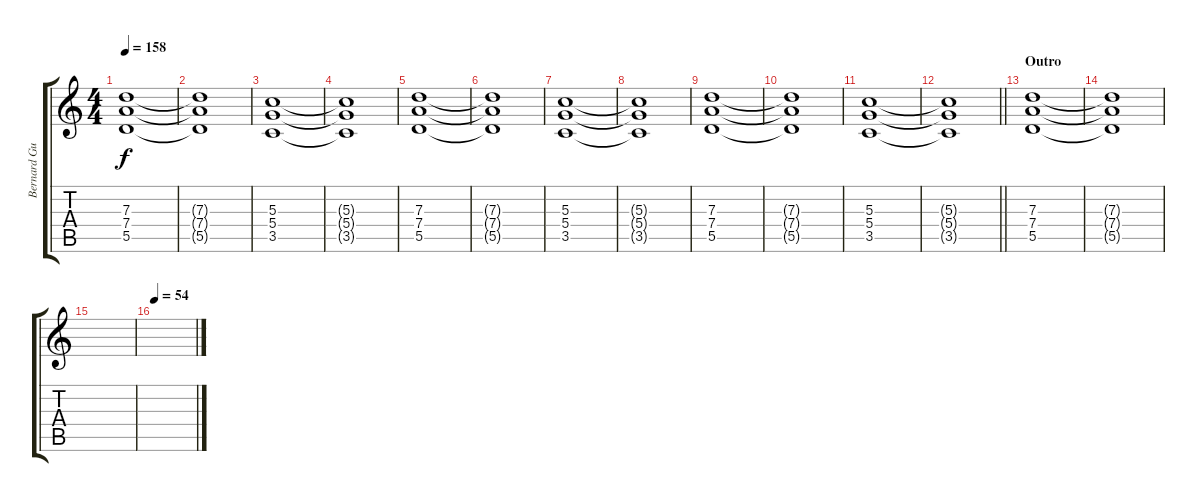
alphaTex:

\track ("Bernard Guitar 1" "Bernard Gu") {instrument electricguitarclean}
\staff {score tabs}
\tuning (E4 B3 G3 D3 A2 E2) {hide}
\ts (4 4)
\tempo 158
\clef g2
\ks c
(7.3 7.4 5.5).1{dy f} |
(7.3{t} 7.4{t} 5.5{t}).1 |
(5.3 5.4 3.5).1 |
(5.3{t} 5.4{t} 3.5{t}).1 |
(7.3 7.4 5.5).1 |
(7.3{t} 7.4{t} 5.5{t}).1 |
(5.3 5.4 3.5).1 |
(5.3{t} 5.4{t} 3.5{t}).1 |
(7.3 7.4 5.5).1 |
(7.3{t} 7.4{t} 5.5{t}).1 |
(5.3 5.4 3.5).1 |
\barLineRight lightlight
(5.3{t} 5.4{t} 3.5{t}).1 |
\section ("" "Outro")
(7.3 7.4 5.5).1 |
(7.3{t} 7.4{t} 5.5{t}).1 |
|
\tempo 54
